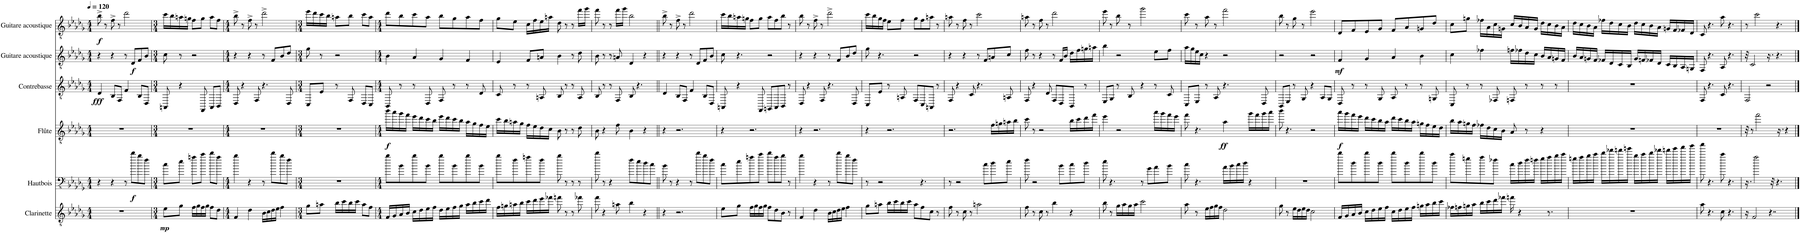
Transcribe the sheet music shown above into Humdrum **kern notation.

**kern	**dynam	**kern	**dynam	**kern	**dynam	**kern	**dynam	**kern	**dynam	**kern	**dynam
*part6	*part6	*part5	*part5	*part4	*part4	*part3	*part3	*part2	*part2	*part1	*part1
*staff6	*staff6	*staff5	*staff5	*staff4	*staff4	*staff3	*staff3	*staff2	*staff2	*staff1	*staff1
*I"Clarinette	*	*I"Hautbois	*	*I"Flûte	*	*I"Contrebasse	*	*I"Guitare acoustique	*	*I"Guitare acoustique	*
*	*	*	*	*	*	*	*	*I'Guit.	*	*I'Guit.	*
*clefGv2	*	*clefFv4	*	*clefGv2	*	*clefGv2	*	*clefGv2	*	*clefGv2	*
*k[b-e-a-d-g-]	*	*k[b-e-a-d-g-]	*	*k[b-e-a-d-g-]	*	*k[b-e-a-d-g-]	*	*k[b-e-a-d-g-]	*	*k[b-e-a-d-g-]	*
*M4/4	*	*M4/4	*	*M4/4	*	*M4/4	*	*M4/4	*	*M4/4	*
*MM120	*	*MM120	*	*MM120	*	*MM120	*	*MM120	*	*MM120	*
=1	=1	=1	=1	=1	=1	=1	=1	=1	=1	=1	=1
!	!	!	!	!	!	!	!LO:DY:b	!	!	!	!LO:DY:b
1r	.	4r	.	1r	.	4D-/	fff	4r	.	8b-^\	f
.	.	.	.	.	.	.	.	.	.	8r	.
.	.	4r	.	.	.	8BB-/L	.	4r	.	8f^\	.
.	.	.	.	.	.	8FF/J	.	.	.	8r	.
.	.	8r	.	.	.	4F/	.	8r	.	2dd-\	.
!	!	!	!LO:DY:b	!	!	!	!	!	!LO:DY:b	!	!
.	.	8dd-\L	f	.	.	.	.	8D-/L	f	.	.
.	.	8b-\	.	.	.	8BB-/L	.	8F/	.	.	.
.	.	8f\J	.	.	.	8DD-/J	.	8B-/J	.	.	.
=2	=2	=2	=2	=2	=2	=2	=2	=2	=2	=2	=2
*M3/4	*	*M3/4	*	*M3/4	*	*M3/4	*	*M3/4	*	*M3/4	*
!	!LO:DY:b	!	!	!	!	!	!	!	!	!	!
8e-\L	mp	8c\L	.	2.r	.	8AAAn/	.	8c\	.	16cc\LL	.
.	.	.	.	.	.	.	.	.	.	16b-\	.
8g-\J	.	8e-\J	.	.	.	4r	.	8r	.	16an\	.
.	.	.	.	.	.	.	.	.	.	16gn\JJ	.
16f\LL	.	8an\L	.	.	.	.	.	2r	.	8f\L	.
16g-\	.	.	.	.	.	.	.	.	.	.	.
16f\	.	8cc\J	.	.	.	8FFF/	.	.	.	8g\J	.
16g-\JJ	.	.	.	.	.	.	.	.	.	.	.
8f\L	.	8dd-\L	.	.	.	8AAA/L	.	.	.	8a\L	.
8d-\J	.	8a\J	.	.	.	8BBB-/J	.	.	.	8f\J	.
=3	=3	=3	=3	=3	=3	=3	=3	=3	=3	=3	=3
*M4/4	*	*M4/4	*	*M4/4	*	*M4/4	*	*M4/4	*	*M4/4	*
4F/	.	4b-\	.	1r	.	8DD-/	.	4r	.	8b-^\	.
.	.	.	.	.	.	4r	.	.	.	8r	.
4d-\	.	4r	.	.	.	.	.	4r	.	8f^\	.
.	.	.	.	.	.	8FF/	.	.	.	8r	.
16B-\LL	.	8r	.	.	.	4.r	.	8r	.	2dd-^\	.
16c\	.	.	.	.	.	.	.	.	.	.	.
16d-\	.	8dd-\L	.	.	.	.	.	8F/L	.	.	.
16e-\JJ	.	.	.	.	.	.	.	.	.	.	.
4f\	.	8b-\	.	.	.	.	.	8B-/	.	.	.
.	.	8f\J	.	.	.	8DD-/	.	8d-/J	.	.	.
=4	=4	=4	=4	=4	=4	=4	=4	=4	=4	=4	=4
*M3/4	*	*M3/4	*	*M3/4	*	*M3/4	*	*M3/4	*	*M3/4	*
8g-\L	.	2.r	.	2.r	.	8CC/L	.	8g-\	.	16ee-\LL	.
.	.	.	.	.	.	.	.	.	.	16dd-\	.
8an\J	.	.	.	.	.	8E-/J	.	8r	.	16cc\	.
.	.	.	.	.	.	.	.	.	.	16b-\JJ	.
16b-\LL	.	.	.	.	.	8r	.	2r	.	8an\L	.
16cc\	.	.	.	.	.	.	.	.	.	.	.
16b-\	.	.	.	.	.	8FF/	.	.	.	8b-\J	.
16cc\JJ	.	.	.	.	.	.	.	.	.	.	.
8a\L	.	.	.	.	.	8DD-/L	.	.	.	8cc\L	.
8f\J	.	.	.	.	.	8CC/J	.	.	.	8a\J	.
=5	=5	=5	=5	=5	=5	=5	=5	=5	=5	=5	=5
*M4/4	*	*M4/4	*	*M4/4	*	*M4/4	*	*M4/4	*	*M4/4	*
!	!	!	!	!	!LO:DY:b	!	!	!	!	!	!
16F/LL	.	8b-\L	.	16bb-\LL	f	8BBB-/	.	4B-\	.	8dd-\L	.
16G-/	.	.	.	16aa-\	.	.	.	.	.	.	.
16A-/	.	8B-\	.	16gg-\	.	8r	.	.	.	8b-\	.
16B-/JJ	.	.	.	16ff\JJ	.	.	.	.	.	.	.
16c\LL	.	8b-\	.	16ee-\LL	.	8r	.	4A-/	.	8cc\	.
16d-\	.	.	.	16dd-\	.	.	.	.	.	.	.
16e-\	.	8B-\J	.	16cc\	.	8DD-/	.	.	.	8a-\J	.
16f\JJ	.	.	.	16b-\JJ	.	.	.	.	.	.	.
16d-\LL	.	8b-\L	.	16ee-\LL	.	8FF/	.	4G-/	.	8b-\L	.
16e-\	.	.	.	16dd-\	.	.	.	.	.	.	.
16f\	.	8B-\	.	16cc\	.	8r	.	.	.	8g-\	.
16g-\JJ	.	.	.	16b-\JJ	.	.	.	.	.	.	.
16a-\LL	.	8b-\	.	16a-\LL	.	8r	.	4F/	.	8a-\	.
16b-\	.	.	.	16g-\	.	.	.	.	.	.	.
16cc\	.	8B-\J	.	16f\	.	8D-/	.	.	.	8f\J	.
16dd-\JJ	.	.	.	16e-\JJ	.	.	.	.	.	.	.
=6	=6	=6	=6	=6	=6	=6	=6	=6	=6	=6	=6
16f\LL	.	8b-\L	.	16cc\LL	.	8C/	.	4E-/	.	8g-\L	.
16gn\	.	.	.	16b-\	.	.	.	.	.	.	.
16an\	.	8f\	.	16an\	.	8r	.	.	.	8e-\J	.
16b-\JJ	.	.	.	16g-\JJ	.	.	.	.	.	.	.
16cc\LL	.	8an\	.	16f\LL	.	8r	.	8F/L	.	16c\LL	.
16dd-\	.	.	.	16e-\	.	.	.	.	.	16f\	.
16ee-\	.	8f\J	.	16d-\	.	8AAn/	.	8An/J	.	16e-\	.
16ff-X\JJ	.	.	.	16c\JJ	.	.	.	.	.	16an\JJ	.
8ffn\	.	8b-\	.	8B-\	.	8BB-/	.	4B-\	.	8d-\	.
8r	.	8r	.	8r	.	8r	.	.	.	8r	.
8r	.	8r	.	8r	.	8r	.	8r	.	8r	.
8ff-X\	.	8r	.	8d-\	.	8AA/	.	8d-\	.	16ff\LL	.
.	.	.	.	.	.	.	.	.	.	16gg-\JJ	.
=7	=7	=7	=7	=7	=7	=7	=7	=7	=7	=7	=7
8ff\	.	8dd-\	.	8B-\	.	8BB-/	.	8B-\	.	8ff\	.
4r	.	8r	.	4r	.	8r	.	8r	.	8r	.
.	.	4r	.	.	.	8r	.	8r	.	8r	.
8an\	.	.	.	8f\	.	8FF/	.	8An/	.	16ff\LL	.
.	.	.	.	.	.	.	.	.	.	16gg-\JJ	.
4b-\	.	8f\L	.	4B-\	.	8BB-/	.	4D-/	.	2b-\	.
.	.	8e-\	.	.	.	4.r	.	.	.	.	.
4r	.	8d-\	.	4r	.	.	.	4r	.	.	.
.	.	8c\J	.	.	.	.	.	.	.	.	.
=8||	=8||	=8||	=8||	=8||	=8||	=8||	=8||	=8||	=8||	=8||	=8||
4r	.	8B-\	.	4r	.	4D-/	.	4r	.	8b-^\	.
.	.	8r	.	.	.	.	.	.	.	8r	.
2.r	.	4r	.	2.r	.	8BB-/L	.	4r	.	8f^\	.
.	.	.	.	.	.	8FF/J	.	.	.	8r	.
.	.	8r	.	.	.	4F/	.	8r	.	2dd-\	.
.	.	8dd-\L	.	.	.	.	.	8D-/L	.	.	.
.	.	8b-\	.	.	.	8BB-/L	.	8F/	.	.	.
.	.	8f\J	.	.	.	8DD-/J	.	8B-/J	.	.	.
=9	=9	=9	=9	=9	=9	=9	=9	=9	=9	=9	=9
8e-\L	.	8c\L	.	4r	.	8AAAn/	.	8c\	.	16cc\LL	.
.	.	.	.	.	.	.	.	.	.	16b-\	.
8g-\J	.	8e-\	.	.	.	4r	.	4.r	.	16an\	.
.	.	.	.	.	.	.	.	.	.	16gn\JJ	.
16f\LL	.	8an\	.	2.r	.	.	.	.	.	8f\L	.
16g-\	.	.	.	.	.	.	.	.	.	.	.
16f\	.	8cc\J	.	.	.	8FFF/	.	.	.	8g\J	.
16g-\JJ	.	.	.	.	.	.	.	.	.	.	.
8f\L	.	8dd-\L	.	.	.	8GGGn/L	.	2r	.	8a\L	.
8d-\	.	8a\	.	.	.	8AAA/	.	.	.	8f\	.
8B-\J	.	8b-\J	.	.	.	8BBB-/J	.	.	.	8b-\J	.
8r	.	8r	.	.	.	8r	.	.	.	8r	.
=10	=10	=10	=10	=10	=10	=10	=10	=10	=10	=10	=10
4F/	.	4b-\	.	4r	.	8DD-/	.	4r	.	8b-\	.
.	.	.	.	.	.	4r	.	.	.	8r	.
4d-\	.	4r	.	2.r	.	.	.	4r	.	8f^\	.
.	.	.	.	.	.	8FF/	.	.	.	8r	.
16B-\LL	.	8r	.	.	.	4.r	.	8r	.	2dd-^\	.
16c\	.	.	.	.	.	.	.	.	.	.	.
16d-\	.	8dd-\L	.	.	.	.	.	8F/L	.	.	.
16e-\JJ	.	.	.	.	.	.	.	.	.	.	.
4f\	.	8b-\	.	.	.	.	.	8B-/	.	.	.
.	.	8f\J	.	.	.	8DD-/	.	8d-/J	.	.	.
=11	=11	=11	=11	=11	=11	=11	=11	=11	=11	=11	=11
8g-\L	.	8r	.	4r	.	8CC/L	.	8g-\	.	16cc\LL	.
.	.	.	.	.	.	.	.	.	.	16b-\	.
8an\J	.	2r	.	.	.	8E-/J	.	4.r	.	16g-\	.
.	.	.	.	.	.	.	.	.	.	16f\JJ	.
16b-\LL	.	.	.	2.r	.	8r	.	.	.	8e-\L	.
16cc\	.	.	.	.	.	.	.	.	.	.	.
16b-\	.	.	.	.	.	8AAn/	.	.	.	8f\J	.
16cc\JJ	.	.	.	.	.	.	.	.	.	.	.
8a\L	.	.	.	.	.	8FF/L	.	2r	.	8g-\L	.
8f\	.	4.r	.	.	.	8CC/	.	.	.	8f\	.
8c\J	.	.	.	.	.	8AAAn/J	.	.	.	8an\J	.
8r	.	.	.	.	.	8r	.	.	.	8r	.
=12	=12	=12	=12	=12	=12	=12	=12	=12	=12	=12	=12
8f\	.	8r	.	2.r	.	8FF/	.	4r	.	8an\	.
8r	.	2r	.	.	.	4r	.	.	.	8r	.
8c\	.	.	.	.	.	.	.	4r	.	8f\	.
8r	.	.	.	.	.	8C/	.	.	.	8r	.
2an\	.	.	.	.	.	4.r	.	8r	.	2cc\	.
.	.	8c\L	.	.	.	.	.	8F/L	.	.	.
.	.	8d-\	.	16f\LL	.	.	.	8An/	.	.	.
.	.	.	.	16gn\	.	.	.	.	.	.	.
.	.	8e-\J	.	16an\	.	8AAn/	.	8c/J	.	.	.
.	.	.	.	16b-\JJ	.	.	.	.	.	.	.
=13	=13	=13	=13	=13	=13	=13	=13	=13	=13	=13	=13
8f\	.	8f\	.	8cc\	.	8FF/	.	8f\	.	8an\	.
8r	.	2r	.	8r	.	4r	.	8r	.	8r	.
8c\	.	.	.	2r	.	.	.	4r	.	8f\	.
8r	.	.	.	.	.	8D-/	.	.	.	8r	.
4b-\	.	.	.	.	.	8FF/L	.	8r	.	2dd-\	.
.	.	8B-\L	.	.	.	8DD-/	.	16F/LL	.	.	.
.	.	.	.	.	.	.	.	16B-/JJ	.	.	.
4r	.	8c\	.	16b-\LL	.	8BBB-/J	.	16d-\LL	.	.	.
.	.	.	.	16cc\	.	.	.	16f\	.	.	.
.	.	8d-\J	.	16dd-\	.	8r	.	16gn\	.	.	.
.	.	.	.	16ff\JJ	.	.	.	16an\JJ	.	.	.
=14	=14	=14	=14	=14	=14	=14	=14	=14	=14	=14	=14
8b-\	.	8e-\	.	4ee-\	.	8EE-/L	.	4b-\	.	8ee-\	.
8r	.	4.r	.	.	.	8GG-/J	.	.	.	8r	.
16g-\LL	.	.	.	2r	.	8r	.	2r	.	8b-\	.
16a-\	.	.	.	.	.	.	.	.	.	.	.
16g-\	.	.	.	.	.	8BB-/	.	.	.	8r	.
16a-\JJ	.	.	.	.	.	.	.	.	.	.	.
2cc\	.	8r	.	.	.	4r	.	.	.	2gg-\	.
.	.	8G-\L	.	.	.	.	.	.	.	.	.
.	.	8A-\	.	16aa-\LL	.	8r	.	8e-\L	.	.	.
.	.	.	.	16gg-\	.	.	.	.	.	.	.
.	.	8B-\J	.	16ff\	.	8C/	.	8f\J	.	.	.
.	.	.	.	16ee-\JJ	.	.	.	.	.	.	.
=15	=15	=15	=15	=15	=15	=15	=15	=15	=15	=15	=15
8a-\	.	8c\	.	8ff\	.	8CC/L	.	16a-\LL	.	8cc\	.
.	.	.	.	.	.	.	.	16g-\	.	.	.
8r	.	4.r	.	4.r	.	8EE-/J	.	16e-\	.	8r	.
.	.	.	.	.	.	.	.	16c\JJ	.	.	.
16e-\LL	.	.	.	.	.	8r	.	4r	.	8a-\	.
16f\	.	.	.	.	.	.	.	.	.	.	.
16g-\	.	.	.	.	.	8AA-/	.	.	.	8r	.
16f\JJ	.	.	.	.	.	.	.	.	.	.	.
!	!	!	!	!	!LO:DY:b	!	!	!	!	!	!
2d-\	.	16A-\LL	.	4a-\	ff	4.r	.	2r	.	2ff\	.
.	.	16B-\	.	.	.	.	.	.	.	.	.
.	.	16c\	.	.	.	.	.	.	.	.	.
.	.	16d-\JJ	.	.	.	.	.	.	.	.	.
.	.	4r	.	16gg-\LL	.	.	.	.	.	.	.
.	.	.	.	16ff\	.	.	.	.	.	.	.
.	.	.	.	16gg-\	.	8DD-/	.	.	.	.	.
.	.	.	.	16aa-\JJ	.	.	.	.	.	.	.
=16	=16	=16	=16	=16	=16	=16	=16	=16	=16	=16	=16
8g-\	.	1r	.	8bb-\	.	8BBB-/L	.	2r	.	8b-\	.
8r	.	.	.	4.r	.	8EE-/J	.	.	.	8r	.
16e-\LL	.	.	.	.	.	8r	.	.	.	8g-\	.
16d-\	.	.	.	.	.	.	.	.	.	.	.
16e-\	.	.	.	.	.	8GG-/	.	.	.	8r	.
16d-\JJ	.	.	.	.	.	.	.	.	.	.	.
2c\	.	.	.	2r	.	4r	.	2r	.	2ee-\	.
.	.	.	.	.	.	8AA-/L	.	.	.	.	.
.	.	.	.	.	.	8GG-/J	.	.	.	.	.
=17	=17	=17	=17	=17	=17	=17	=17	=17	=17	=17	=17
!	!	!	!	!	!LO:DY:b	!	!	!	!LO:DY:b	!	!
16F/LL	.	8dd-\L	.	16aa-\LL	f	8DD-/	.	4F/	mf	8D-/L	.
16G-/	.	.	.	16gg-\	.	.	.	.	.	.	.
16A-/	.	8d-\	.	16ff\	.	8r	.	.	.	8F/	.
16B-/JJ	.	.	.	16ee-\JJ	.	.	.	.	.	.	.
16c\LL	.	8dd-\	.	16dd-\LL	.	8r	.	4G-/	.	8E-/	.
16d-\	.	.	.	16cc\	.	.	.	.	.	.	.
16e-\	.	8d-\J	.	16b-\	.	8GG-/	.	.	.	8G-/J	.
16f\JJ	.	.	.	16a-\JJ	.	.	.	.	.	.	.
16c\LL	.	8dd-\L	.	16dd-\LL	.	8AA-/	.	4A-/	.	8F/L	.
16d-\	.	.	.	16cc\	.	.	.	.	.	.	.
16e-\	.	8d-\	.	16b-\	.	8r	.	.	.	8A-/	.
16f\JJ	.	.	.	16a-\JJ	.	.	.	.	.	.	.
16gn\LL	.	8dd-\	.	16gn\LL	.	8r	.	4B-\	.	8Gn/	.
16a-\	.	.	.	16f\	.	.	.	.	.	.	.
16b-\	.	8d-\J	.	16e-\	.	8GGn/	.	.	.	8d-/J	.
16cc\JJ	.	.	.	16d-\JJ	.	.	.	.	.	.	.
=18	=18	=18	=18	=18	=18	=18	=18	=18	=18	=18	=18
16f-X\LL	.	8cc\L	.	16b-\LL	.	8CC/	.	4c\	.	8c\L	.
16fn\	.	.	.	16a-\	.	.	.	.	.	.	.
16gn\	.	8gn\	.	16gn\	.	8r	.	.	.	8gn\J	.
16a-\JJ	.	.	.	16f\JJ	.	.	.	.	.	.	.
16b-\LL	.	8a-\	.	16f-X\LL	.	8r	.	4f-X\	.	16f-X\LL	.
16cc\	.	.	.	16d-\	.	.	.	.	.	16A-\	.
16dd-\	.	8f-X\J	.	16c\	.	8FF-X/	.	.	.	16c\	.
16ff-X\JJ	.	.	.	16B-\JJ	.	.	.	.	.	16Gn\JJ	.
16ffn\	.	16c\LL	.	8A-/	.	8FFn/	.	16fn\LL	.	16c/LL	.
4r	.	16d-\	.	.	.	.	.	16f-X\	.	16B-/	.
.	.	16f-\	.	8r	.	8r	.	16d-\	.	16A-/	.
.	.	16fn\JJ	.	.	.	.	.	16c\JJ	.	16G/JJ	.
.	.	16g\LL	.	4r	.	8r	.	16B-/LL	.	16d-\LL	.
8.r	.	16a-\	.	.	.	.	.	16A-/	.	16c\	.
.	.	16b-\	.	.	.	8r	.	16Gn/	.	16B-\	.
.	.	16cc\JJ	.	.	.	.	.	16F/JJ	.	16A-\JJ	.
=19	=19	=19	=19	=19	=19	=19	=19	=19	=19	=19	=19
1r	.	16gn\LL	.	1r	.	1r	.	16B-/LL	.	16d-\LL	.
.	.	16a-\	.	.	.	.	.	16A-/	.	16c\	.
.	.	16b-\	.	.	.	.	.	16Gn/	.	16B-\	.
.	.	16cc\JJ	.	.	.	.	.	16F/JJ	.	16A-\JJ	.
.	.	16dd-\LL	.	.	.	.	.	16F-X/LL	.	16f-X\LL	.
.	.	16ff-X\	.	.	.	.	.	16D-/	.	16d-\	.
.	.	16ffn\	.	.	.	.	.	16C/	.	16c\	.
.	.	16ggn\JJ	.	.	.	.	.	16BB-/JJ	.	16B-\JJ	.
.	.	16b-\LL	.	.	.	.	.	16G/LL	.	16d-\LL	.
.	.	16cc\	.	.	.	.	.	16Fn/	.	16c\	.
.	.	16dd-\	.	.	.	.	.	16F-X/	.	16B-\	.
.	.	16ff-X\JJ	.	.	.	.	.	16D-/JJ	.	16A-\JJ	.
.	.	16ffn\LL	.	.	.	.	.	16C/LL	.	16Gn/LL	.
.	.	16gg\	.	.	.	.	.	16BB-/	.	16F/	.
.	.	16aa-\	.	.	.	.	.	16AA-/	.	16F-X/	.
.	.	16bb-\JJ	.	.	.	.	.	16GGn/JJ	.	16D-/JJ	.
=20	=20	=20	=20	=20	=20	=20	=20	=20	=20	=20	=20
8a-\	.	8ccc\	.	1r	.	8FF/	.	8FF/	.	8C/	.
4.r	.	4.r	.	.	.	4.r	.	4.r	.	4.r	.
8c\	.	8cc\	.	.	.	8C/	.	8AA-/	.	8a-\	.
4.r	.	4.r	.	.	.	4.r	.	4.r	.	4.r	.
=21	=21	=21	=21	=21	=21	=21	=21	=21	=21	=21	=21
16r	.	16.r	.	32r	.	2FF/	.	32r	.	8r	.
.	.	.	.	8r	.	.	.	2C/	.	.	.
2F/	.	.	.	.	.	.	.	.	.	.	.
.	.	2a-\	.	.	.	.	.	.	.	.	.
.	.	.	.	.	.	.	.	.	.	2cc\	.
.	.	.	.	2ff\	.	.	.	.	.	.	.
.	.	.	.	.	.	2r	.	.	.	.	.
.	.	.	.	.	.	.	.	16.r	.	.	.
4..r	.	.	.	.	.	.	.	.	.	.	.
.	.	32r	.	.	.	.	.	.	.	.	.
.	.	4.r	.	.	.	.	.	4.r	.	4.r	.
.	.	.	.	16.r	.	.	.	.	.	.	.
.	.	.	.	4r	.	.	.	.	.	.	.
==	==	==	==	==	==	==	==	==	==	==	==
*-	*-	*-	*-	*-	*-	*-	*-	*-	*-	*-	*-
